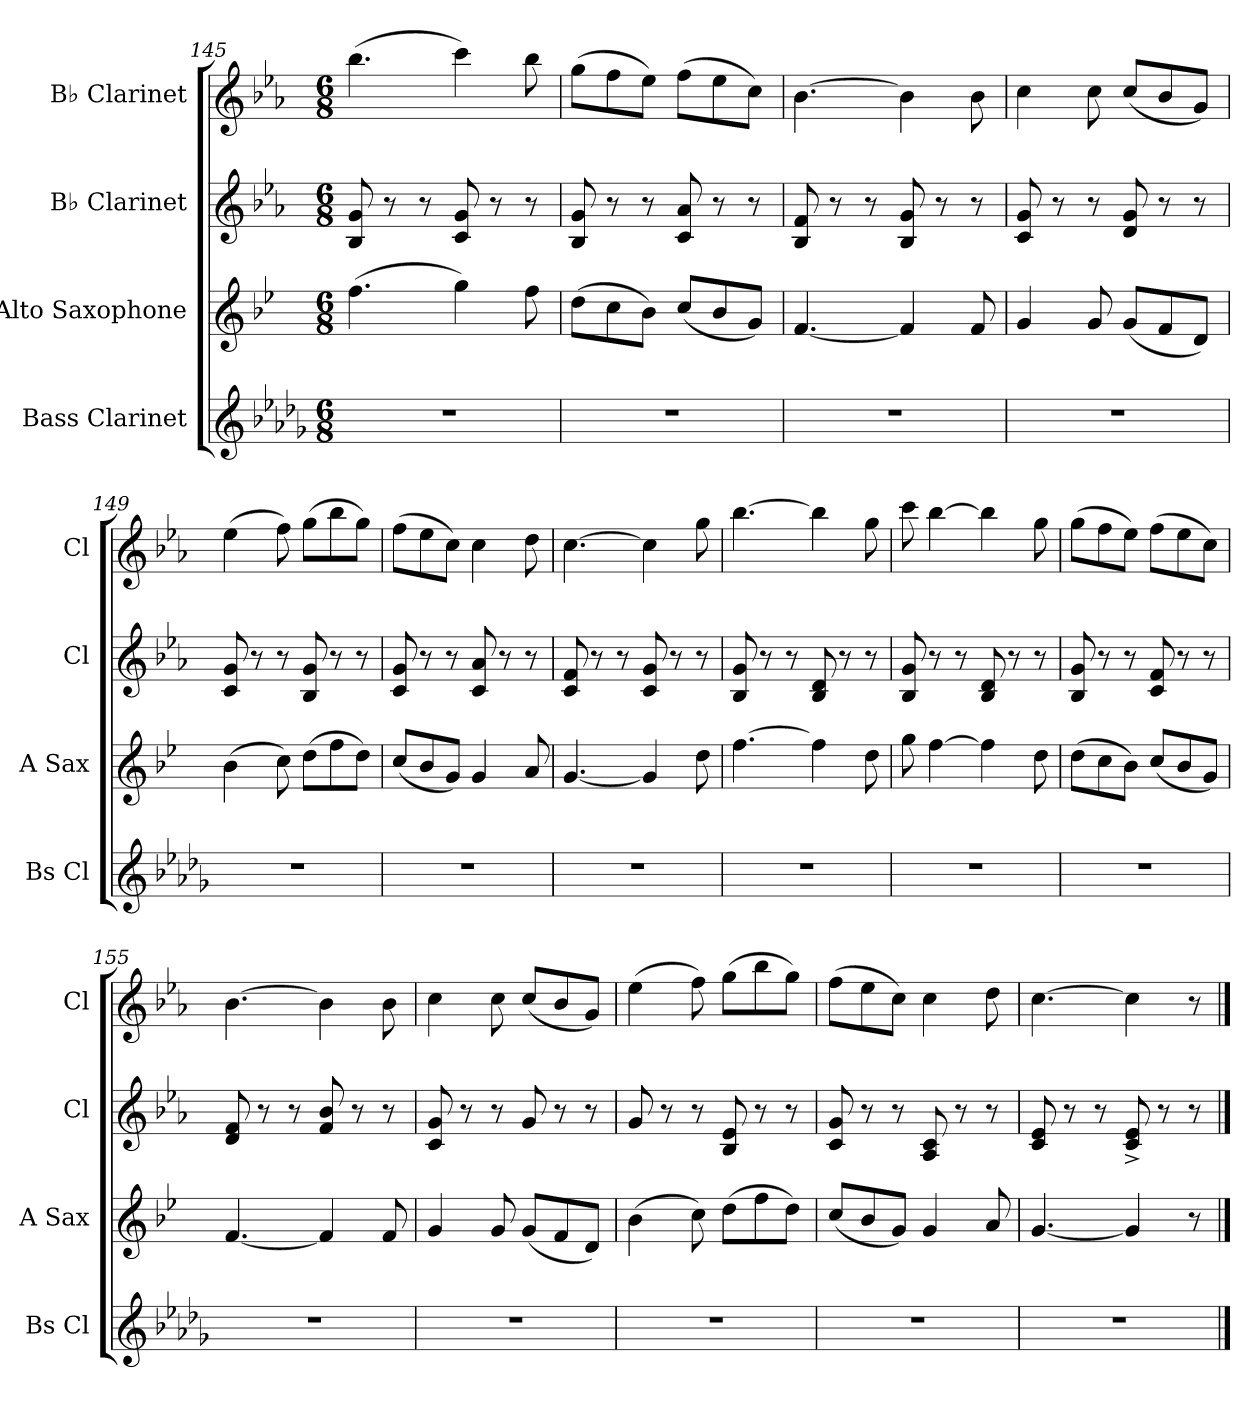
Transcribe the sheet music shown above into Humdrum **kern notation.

**kern	**kern	**kern	**kern
*part4	*part3	*part2	*part1
*staff4	*staff3	*staff2	*staff1
*I"Bass Clarinet	*I"Alto Saxophone	*I"B♭ Clarinet	*I"B♭ Clarinet
*I'Bs Cl	*I'A Sax	*I'Cl	*I'Cl
*clefG2	*clefG2	*clefG2	*clefG2
*ITrd8c14	*ITrd5c9	*ITrd1c2	*ITrd1c2
*k[b-e-a-d-g-]	*k[b-e-a-d-g-]	*k[b-e-a-d-g-]	*k[b-e-a-d-g-]
*M6/8	*M6/8	*M6/8	*M6/8
=145	=145	=145	=145
2.r	(4.a-\	8A-/ 8f/	(4.aa-\
.	.	8r	.
.	.	8r	.
.	4b-\)	8B-/ 8f/	4bb-\)
.	.	8r	.
.	8a-\	8r	8aa-\
=146	=146	=146	=146
2.r	(8f\L	8A-/ 8f/	(8ff\L
.	8e-\	8r	8ee-\
.	8d-\J)	8r	8dd-\J)
.	(8e-/L	8B-/ 8g-/	(8ee-\L
.	8d-/	8r	8dd-\
.	8B-/J)	8r	8b-\J)
!!LO:LB:g=z
=147	=147	=147	=147
2.r	[4.A-/	8A-/ 8e-/	[4.a-\
.	.	8r	.
.	.	8r	.
.	4A-/]	8A-/ 8f/	4a-\]
.	.	8r	.
.	8A-/	8r	8a-\
=148	=148	=148	=148
2.r	4B-/	8B-/ 8f/	4b-\
.	.	8r	.
.	8B-/	8r	8b-\
.	(8B-/L	8c/ 8f/	(8b-/L
.	8A-/	8r	8a-/
.	8F/J)	8r	8f/J)
=149	=149	=149	=149
2.r	(4d-\	8B-/ 8f/	(4dd-\
.	.	8r	.
.	8e-\)	8r	8ee-\)
.	(8f\L	8A-/ 8f/	(8ff\L
.	8a-\	8r	8aa-\
.	8f\J)	8r	8ff\J)
=150	=150	=150	=150
2.r	(8e-/L	8B-/ 8f/	(8ee-\L
.	8d-/	8r	8dd-\
.	8B-/J)	8r	8b-\J)
.	4B-/	8B-/ 8g-/	4b-\
.	.	8r	.
.	8c/	8r	8cc\
=151	=151	=151	=151
2.r	[4.B-/	8B-/ 8e-/	[4.b-\
.	.	8r	.
.	.	8r	.
.	4B-/]	8B-/ 8f/	4b-\]
.	.	8r	.
.	8f\	8r	8ff\
=152	=152	=152	=152
2.r	[4.a-\	8A-/ 8f/	[4.aa-\
.	.	8r	.
.	.	8r	.
.	4a-\]	8A-/ 8c/	4aa-\]
.	.	8r	.
.	8f\	8r	8ff\
=153	=153	=153	=153
2.r	8b-\	8A-/ 8f/	8bb-\
.	[4a-\	8r	[4aa-\
.	.	8r	.
.	4a-\]	8A-/ 8c/	4aa-\]
.	.	8r	.
.	8f\	8r	8ff\
=154	=154	=154	=154
2.r	(8f\L	8A-/ 8f/	(8ff\L
.	8e-\	8r	8ee-\
.	8d-\J)	8r	8dd-\J)
.	(8e-/L	8B-/ 8e-/	(8ee-\L
.	8d-/	8r	8dd-\
.	8B-/J)	8r	8b-\J)
!!LO:LB:g=z
=155	=155	=155	=155
2.r	[4.A-/	8c/ 8e-/	[4.a-\
.	.	8r	.
.	.	8r	.
.	4A-/]	8e-/ 8a-/	4a-\]
.	.	8r	.
.	8A-/	8r	8a-\
=156	=156	=156	=156
2.r	4B-/	8B-/ 8f/	4b-\
.	.	8r	.
.	8B-/	8r	8b-\
.	(8B-/L	8f/	(8b-/L
.	8A-/	8r	8a-/
.	8F/J)	8r	8f/J)
=157	=157	=157	=157
2.r	(4d-\	8f/	(4dd-\
.	.	8r	.
.	8e-\)	8r	8ee-\)
.	(8f\L	8A-/ 8d-/	(8ff\L
.	8a-\	8r	8aa-\
.	8f\J)	8r	8ff\J)
=158	=158	=158	=158
2.r	(8e-/L	8B-/ 8f/	(8ee-\L
.	8d-/	8r	8dd-\
.	8B-/J)	8r	8b-\J)
.	4B-/	8G-/ 8B-/	4b-\
.	.	8r	.
.	8c/	8r	8cc\
=159	=159	=159	=159
2.r	[4.B-/	8B-/ 8d-/	[4.b-\
.	.	8r	.
.	.	8r	.
.	4B-/]	8B-/^ 8d-/^	4b-\]
.	.	8r	.
.	8r	8r	8r
==	==	==	==
*-	*-	*-	*-
